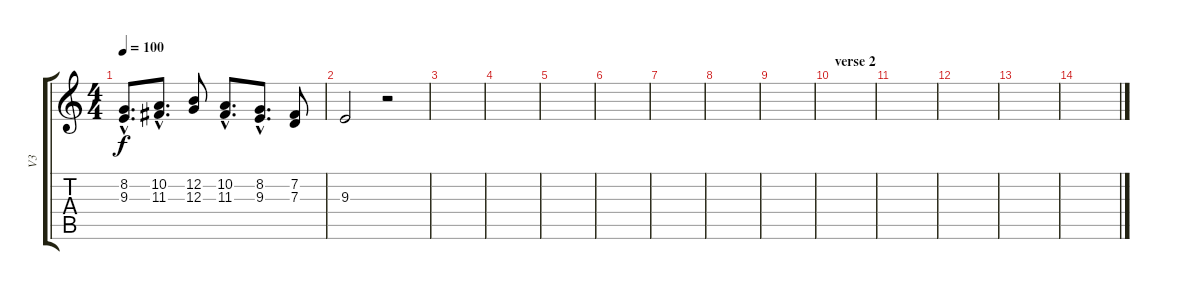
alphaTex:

\track ("V3" "V3") {instrument choiraahs}
\staff {score tabs}
\tuning (E4 B3 G3 D3 A2 E2) {hide}
\ts (4 4)
\tempo 100
\clef g2
\ks c
(8.2{hac} 9.3{hac}).8{d dy f} (10.2{hac} 11.3{hac}).8{d} (12.2 12.3).8 (10.2{hac} 11.3{hac}).8{d} (8.2{hac} 9.3{hac}).8{d} (7.2 7.3).8 |
\section ("" "")
9.3.2 r.2 |
|
|
|
|
|
|
|
\section ("" "verse 2")
|
|
|
|
\section ("" "")
